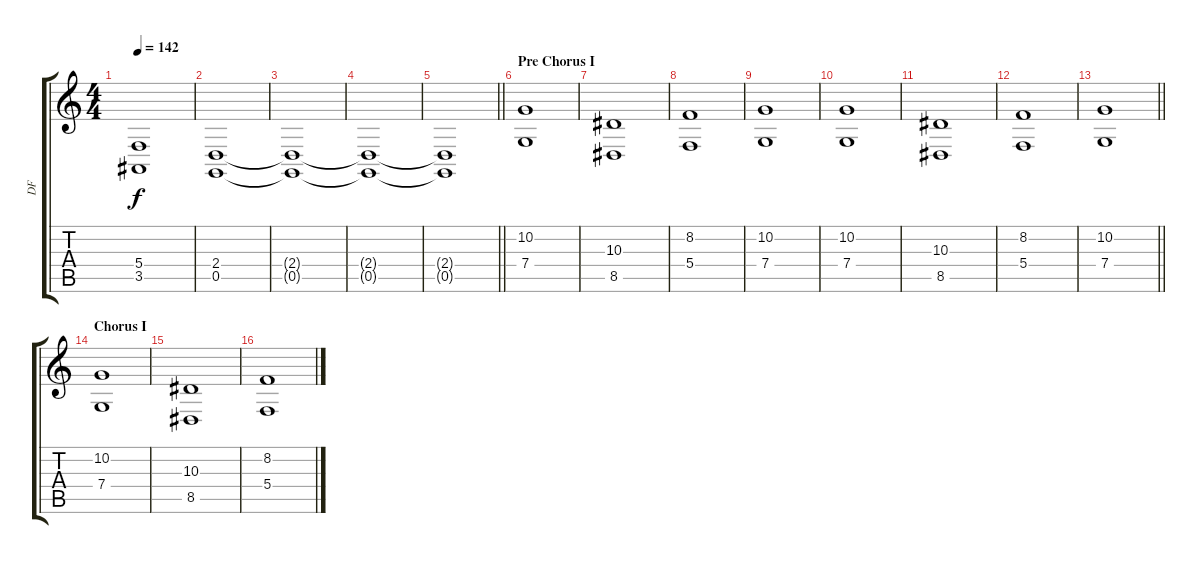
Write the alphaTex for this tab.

\track ("DF" "DF") {instrument stringensemble1}
\staff {score tabs}
\tuning (D4 A3 F3 C3 G2 D2) {hide}
\ts (4 4)
\tempo 142
\clef g2
\ks c
(5.4{t} 3.5{t}).1{dy f} |
(2.4 0.5).1 |
(2.4{t} 0.5{t}).1 |
(2.4{t} 0.5{t}).1 |
\barLineRight lightlight
(2.4{t} 0.5{t}).1 |
\section ("" "Pre Chorus I")
(10.2 7.4).1{instrument stringensemble2} |
(10.3 8.5).1 |
(8.2 5.4).1 |
(10.2 7.4).1 |
(10.2 7.4).1 |
(10.3 8.5).1 |
(8.2 5.4).1 |
\barLineRight lightlight
(10.2 7.4).1 |
\section ("" "Chorus I")
(10.2 7.4).1 |
(10.3 8.5).1 |
(8.2 5.4).1
